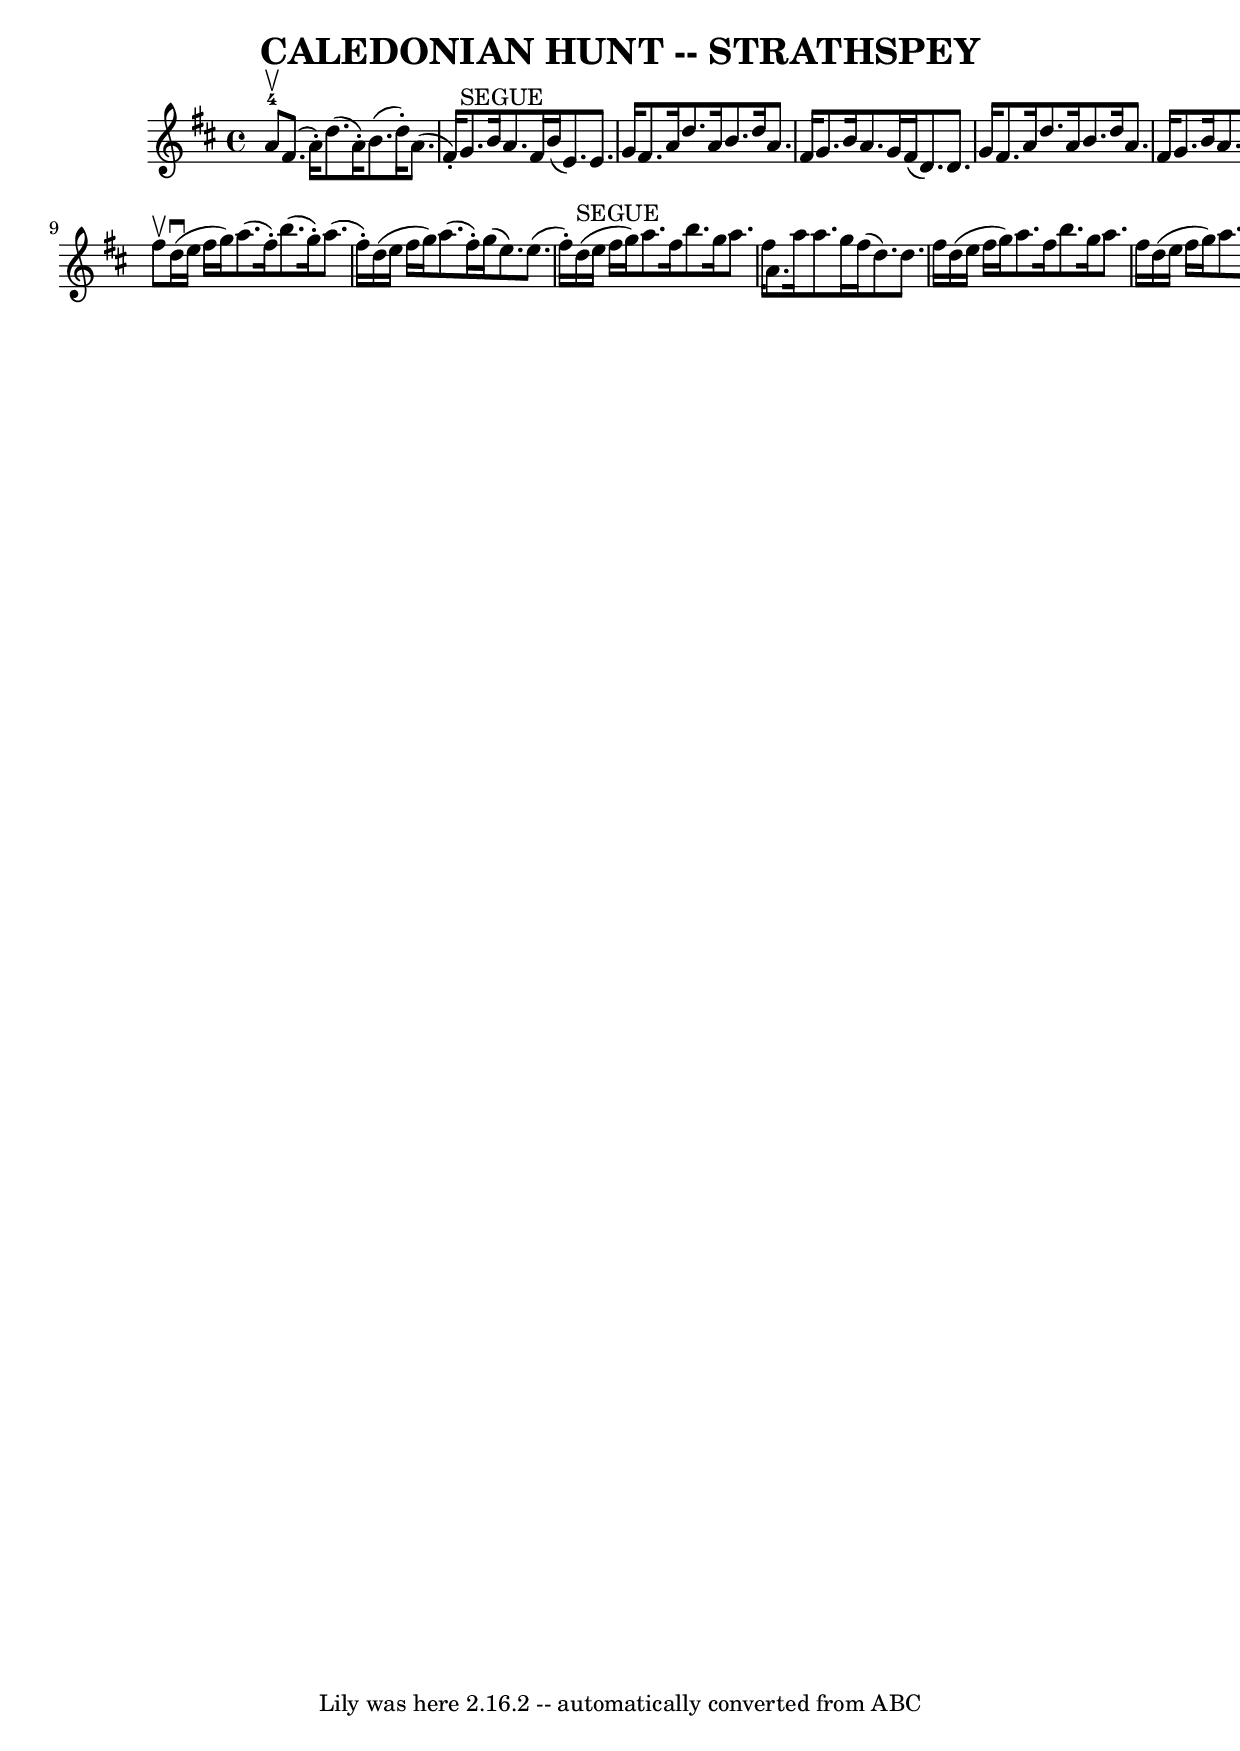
\version "2.7.40"
\include "Mammoth.ily"
\header {
	book = "Ryan's Mammoth Collection of Fiddle Tunes"
	composer = ""
	crossRefNumber = "1"
	footnotes = ""
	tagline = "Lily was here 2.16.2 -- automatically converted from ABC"
	title = "CALEDONIAN HUNT -- STRATHSPEY"
}
voicedefault =  {
\set Score.defaultBarType = "empty"

 \override Staff.TimeSignature #'style = #'C
 \time 4/4 \key d \major a'8-4^\upbow   |
 fis'8. (a'16 -. 
-) d''8. (a'16 -.) b'8. (d''16 -.) a'8. (fis'16 -.)   
|
 g'8.^"SEGUE" b'16 a'8. fis'16 b'16 (e'8.) e'8. 
 g'16    |
 fis'8. a'16 d''8. a'16 b'8. d''16    
a'8. fis'16    |
 g'8. b'16 a'8. g'16 fis'16 (d'8.  
-) d'8. g'16    |
 fis'8. a'16 d''8. a'16 b'8.    
d''16 a'8. fis'16    |
 g'8. b'16 a'8. fis'16 b'16 (
 e'8.) e'8. g'16    |
 fis'8. a'16 d''8. a'16    
b'16 (cis''16 d''8) a'8. g'16    |
 fis'8. a'16      
d'8.-4 g''16 fis''8. (d''16) d''8    \bar "|." fis''8 
^\upbow   |
 d''16 (^\downbow e''16 fis''16 g''16)   
a''8. (fis''16 -.) b''8. (g''16 -.) a''8. (fis''16 -.)   
|
 d''16 (e''16 fis''16 g''16) a''8. (fis''16 -.)   
g''16 (e''8.) e''8. (fis''16 -.)   |
 d''16^"SEGUE"(
 e''16 fis''16 g''16) a''8. fis''16 b''8. g''16 a''8.    
fis''16    |
 a'8. a''16 a''8. g''16 fis''16 (d''8.)  
 d''8. fis''16    |
 d''16 (e''16 fis''16 g''16)   
a''8. fis''16 b''8. g''16 a''8. fis''16    |
 d''16 (
e''16 fis''16 g''16) a''8. fis''16 g''16 (e''8.) e''8. 
 g''16    |
 fis''8. d''16 e''8. fis''16 d''8. b'16  
 a'8. fis'16    |
 a'8. b'16 d''8. e''16 fis''16 (
d''8.) d''8    \bar "|."   
}

\score{
    <<

	\context Staff="default"
	{
	    \voicedefault 
	}

    >>
	\layout {
	}
	\midi {}
}
